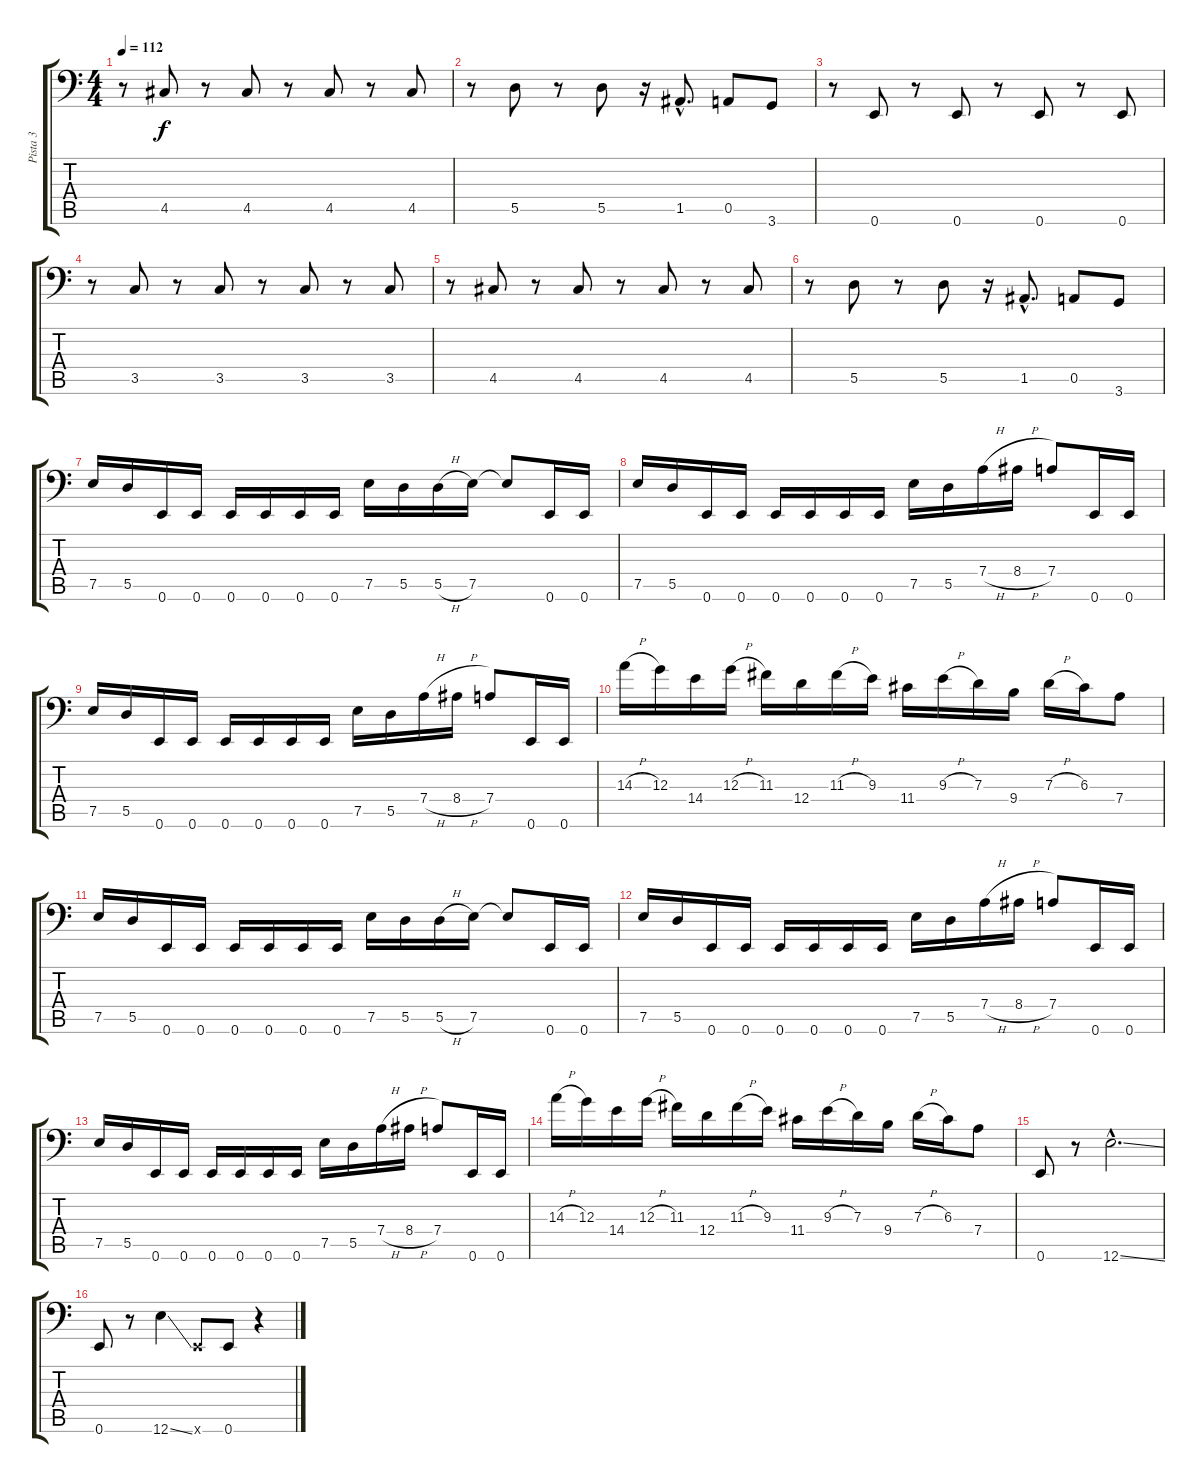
\track ("Pista 3" "Pista 3") {instrument electricbasspick}
\staff {score tabs}
\tuning (E3 B2 G2 D2 A1 E1) {hide}
\ts (4 4)
\tempo 112
\clef f4
\ks c
r.8{dy f} 4.5.8 r.8 4.5.8 r.8 4.5.8 r.8 4.5.8 |
r.8 5.5.8 r.8 5.5.8 r.16 1.5{hac}.8{d} 0.5.8 3.6.8 |
r.8 0.6.8 r.8 0.6.8 r.8 0.6.8 r.8 0.6.8 |
r.8 3.5.8 r.8 3.5.8 r.8 3.5.8 r.8 3.5.8 |
r.8 4.5.8 r.8 4.5.8 r.8 4.5.8 r.8 4.5.8 |
r.8 5.5.8 r.8 5.5.8 r.16 1.5{hac}.8{d} 0.5.8 3.6.8 |
7.5.16 5.5.16 0.6.16 0.6.16 0.6.16 0.6.16 0.6.16 0.6.16 7.5.16 5.5.16 5.5{h}.16 7.5.16 7.5{t}.8 0.6.16 0.6.16 |
7.5.16 5.5.16 0.6.16 0.6.16 0.6.16 0.6.16 0.6.16 0.6.16 7.5.16 5.5.16 7.4{h}.16 8.4{h}.16 7.4.8 0.6.16 0.6.16 |
7.5.16 5.5.16 0.6.16 0.6.16 0.6.16 0.6.16 0.6.16 0.6.16 7.5.16 5.5.16 7.4{h}.16 8.4{h}.16 7.4.8 0.6.16 0.6.16 |
14.3{h}.16 12.3.16 14.4.16 12.3{h}.16 11.3.16 12.4.16 11.3{h}.16 9.3.16 11.4.16 9.3{h}.16 7.3.16 9.4.16 7.3{h}.16 6.3.16 7.4.8 |
7.5.16 5.5.16 0.6.16 0.6.16 0.6.16 0.6.16 0.6.16 0.6.16 7.5.16 5.5.16 5.5{h}.16 7.5.16 7.5{t}.8 0.6.16 0.6.16 |
7.5.16 5.5.16 0.6.16 0.6.16 0.6.16 0.6.16 0.6.16 0.6.16 7.5.16 5.5.16 7.4{h}.16 8.4{h}.16 7.4.8 0.6.16 0.6.16 |
7.5.16 5.5.16 0.6.16 0.6.16 0.6.16 0.6.16 0.6.16 0.6.16 7.5.16 5.5.16 7.4{h}.16 8.4{h}.16 7.4.8 0.6.16 0.6.16 |
14.3{h}.16 12.3.16 14.4.16 12.3{h}.16 11.3.16 12.4.16 11.3{h}.16 9.3.16 11.4.16 9.3{h}.16 7.3.16 9.4.16 7.3{h}.16 6.3.16 7.4.8 |
0.6.8 r.8 12.6{ss hac}.2{d} |
0.6.8 r.8 12.6{ss}.4 0.6{x}.8 0.6.8 r.4
